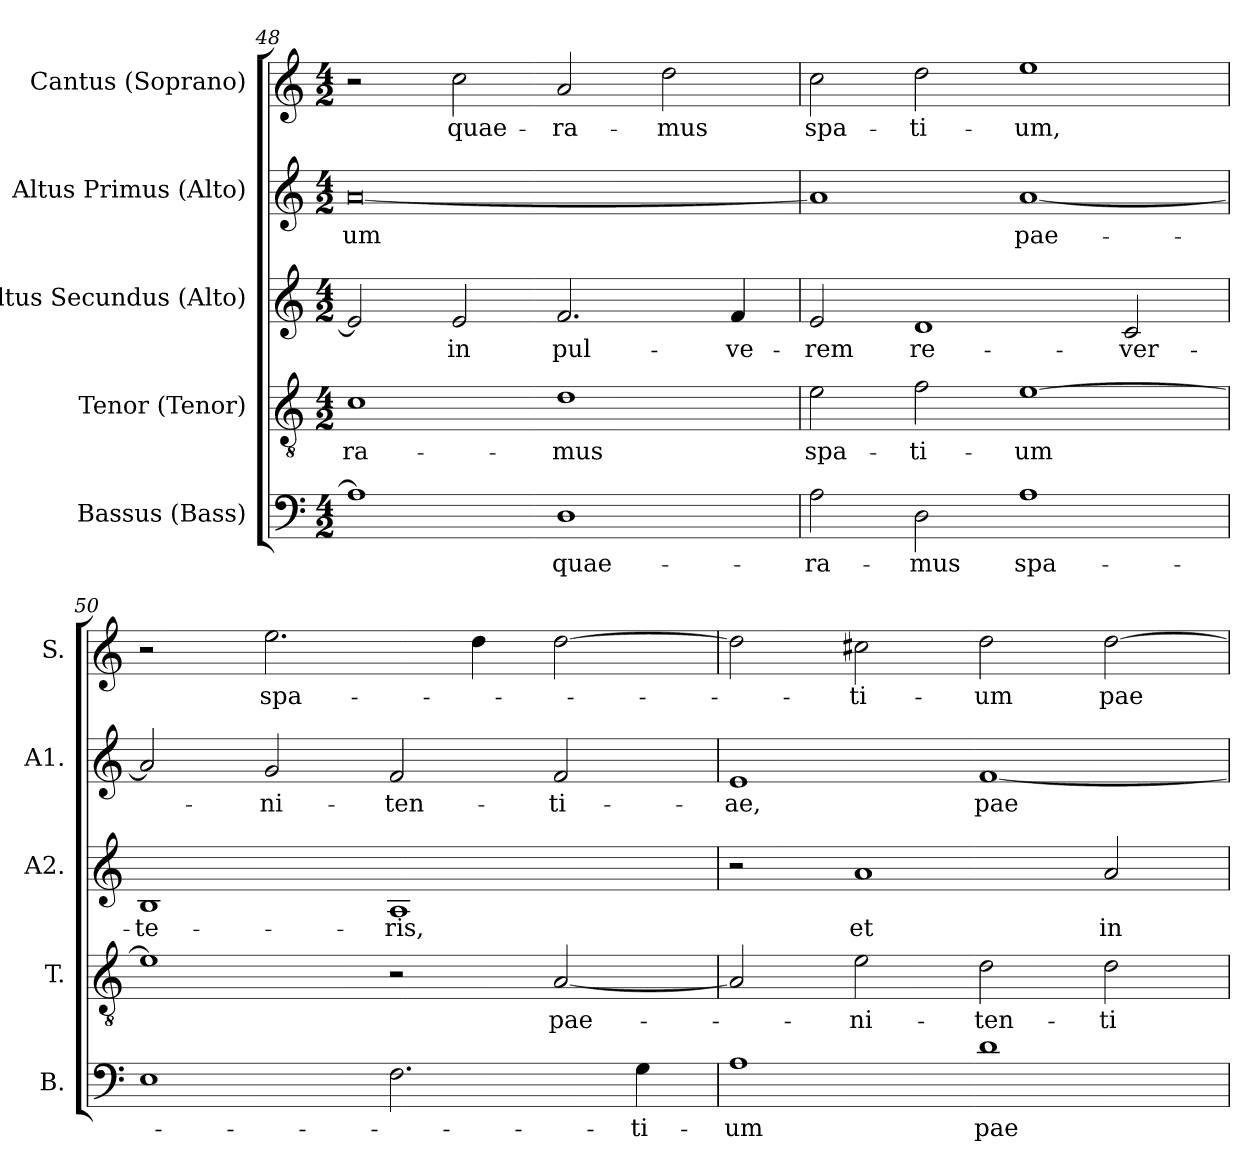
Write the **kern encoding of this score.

**kern	**text	**kern	**text	**kern	**text	**kern	**text	**kern	**text
*part5	*part5	*part4	*part4	*part3	*part3	*part2	*part2	*part1	*part1
*staff5	*staff5	*staff4	*staff4	*staff3	*staff3	*staff2	*staff2	*staff1	*staff1
*I"Bassus (Bass)	*	*I"Tenor (Tenor)	*	*I"Altus Secundus (Alto)	*	*I"Altus Primus (Alto)	*	*I"Cantus (Soprano)	*
*I'B.	*	*I'T.	*	*I'A2.	*	*I'A1.	*	*I'S.	*
*clefF4	*	*clefGv2	*	*clefG2	*	*clefG2	*	*clefG2	*
*	*	*ITrd7c12	*	*	*	*	*	*	*
*k[]	*	*k[]	*	*k[]	*	*k[]	*	*k[]	*
*C:	*	*C:	*	*C:	*	*C:	*	*C:	*
*M4/2	*	*M4/2	*	*M4/2	*	*M4/2	*	*M4/2	*
=48	=48	=48	=48	=48	=48	=48	=48	=48	=48
!	!	!	!LO:LY:b:color=#000000	!	!	!	!	!	!
!	!	!	!	!	!	!	!LO:LY:b:color=#000000	!	!
1Ai]	.	1Ci	-ra-	2ei/]	.	[0ai	-um	2r	.
!	!	!	!	!	!LO:LY:b:color=#000000	!	!	!	!
!	!	!	!	!	!	!	!	!	!LO:LY:b:color=#000000
.	.	.	.	2ei/	in	.	.	2cci\	quae-
!	!LO:LY:b:color=#000000	!	!	!	!	!	!	!	!
!	!	!	!LO:LY:b:color=#000000	!	!	!	!	!	!
!	!	!	!	!	!LO:LY:b:color=#000000	!	!	!	!
!	!	!	!	!	!	!	!	!	!LO:LY:b:color=#000000
1Di	quae-	1Di	-mus	2.fi/	pul-	.	.	2ai/	-ra-
!	!	!	!	!	!	!	!	!	!LO:LY:b:color=#000000
.	.	.	.	.	.	.	.	2ddi\	-mus
!	!	!	!	!	!LO:LY:b:color=#000000	!	!	!	!
.	.	.	.	4fi/	-ve-	.	.	.	.
=49	=49	=49	=49	=49	=49	=49	=49	=49	=49
!	!LO:LY:b:color=#000000	!	!	!	!	!	!	!	!
!	!	!	!LO:LY:b:color=#000000	!	!	!	!	!	!
!	!	!	!	!	!LO:LY:b:color=#000000	!	!	!	!
!	!	!	!	!	!	!	!	!	!LO:LY:b:color=#000000
2Ai\	-ra-	2Ei\	spa-	2ei/	-rem	1ai]	.	2cci\	spa-
!	!LO:LY:b:color=#000000	!	!	!	!	!	!	!	!
!	!	!	!LO:LY:b:color=#000000	!	!	!	!	!	!
!	!	!	!	!	!LO:LY:b:color=#000000	!	!	!	!
!	!	!	!	!	!	!	!	!	!LO:LY:b:color=#000000
2Di\	-mus	2Fi\	-ti-	1di	re-	.	.	2ddi\	-ti-
!	!LO:LY:b:color=#000000	!	!	!	!	!	!	!	!
!	!	!	!LO:LY:b:color=#000000	!	!	!	!	!	!
!	!	!	!	!	!	!	!LO:LY:b:color=#000000	!	!
!	!	!	!	!	!	!	!	!	!LO:LY:b:color=#000000
1Ai	spa-	[1Ei	-um	.	.	[1ai	pae-	1eei	-um,
!	!	!	!	!	!LO:LY:b:color=#000000	!	!	!	!
.	.	.	.	2ci/	-ver-	.	.	.	.
!!LO:LB:g=z
=50	=50	=50	=50	=50	=50	=50	=50	=50	=50
!	!	!	!	!	!LO:LY:b:color=#000000	!	!	!	!
1Ei	.	1Ei]	.	1Bi	-te-	2ai/]	.	2r	.
!	!	!	!	!	!	!	!LO:LY:b:color=#000000	!	!
!	!	!	!	!	!	!	!	!	!LO:LY:b:color=#000000
.	.	.	.	.	.	2gi/	-ni-	2.eei\	spa-
!	!	!	!	!	!LO:LY:b:color=#000000	!	!	!	!
!	!	!	!	!	!	!	!LO:LY:b:color=#000000	!	!
2.Fi\	.	2r	.	1Ai	-ris,	2fi/	-ten-	.	.
.	.	.	.	.	.	.	.	4ddi\	.
!	!	!	!LO:LY:b:color=#000000	!	!	!	!	!	!
!	!	!	!	!	!	!	!LO:LY:b:color=#000000	!	!
.	.	[2AAi/	pae-	.	.	2fi/	-ti-	[2ddi\	.
!	!LO:LY:b:color=#000000	!	!	!	!	!	!	!	!
4Gi\	-ti-	.	.	.	.	.	.	.	.
=51	=51	=51	=51	=51	=51	=51	=51	=51	=51
!	!LO:LY:b:color=#000000	!	!	!	!	!	!	!	!
!	!	!	!	!	!	!	!LO:LY:b:color=#000000	!	!
1Ai	-um	2AAi/]	.	2r	.	1ei	-ae,	2ddi\]	.
!	!	!	!LO:LY:b:color=#000000	!	!	!	!	!	!
!	!	!	!	!	!LO:LY:b:color=#000000	!	!	!	!
!	!	!	!	!	!	!	!	!	!LO:LY:b:color=#000000
.	.	2Ei\	-ni-	1ai	et	.	.	2cc#Xi\	-ti-
!	!LO:LY:b:color=#000000	!	!	!	!	!	!	!	!
!	!	!	!LO:LY:b:color=#000000	!	!	!	!	!	!
!	!	!	!	!	!	!	!LO:LY:b:color=#000000	!	!
!	!	!	!	!	!	!	!	!	!LO:LY:b:color=#000000
1di	pae-	2Di\	-ten-	.	.	[1fi	pae-	2ddi\	-um
!	!	!	!LO:LY:b:color=#000000	!	!	!	!	!	!
!	!	!	!	!	!LO:LY:b:color=#000000	!	!	!	!
!	!	!	!	!	!	!	!	!	!LO:LY:b:color=#000000
.	.	2Di\	-ti-	2ai/	in	.	.	[2ddi\	pae-
=	=	=	=	=	=	=	=	=	=
*-	*-	*-	*-	*-	*-	*-	*-	*-	*-
